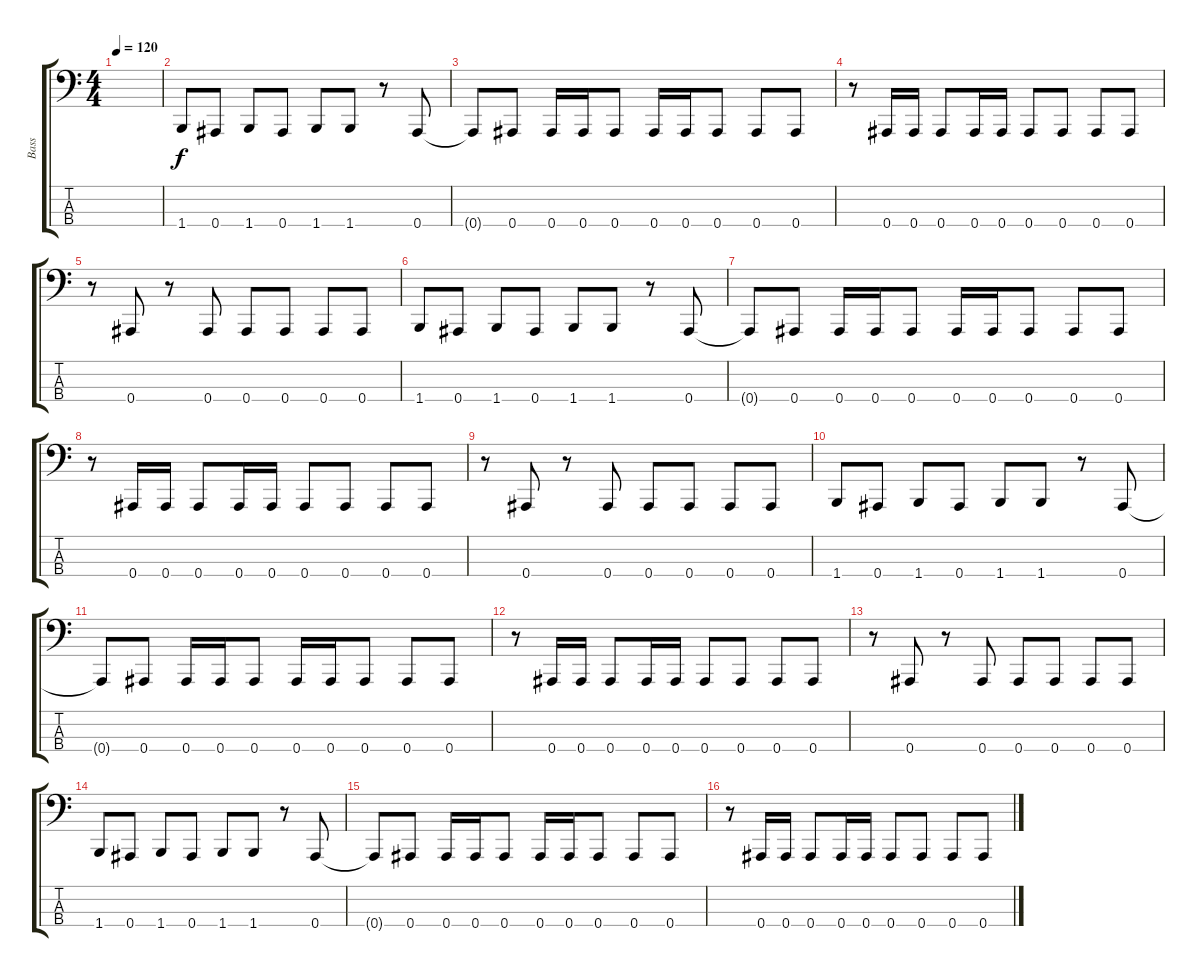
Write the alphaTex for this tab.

\track ("Bass" "Bass") {instrument electricbassfinger}
\staff {score tabs}
\tuning (Eb2 Bb1 F1 Bb0) {hide}
\ts (4 4)
\tempo 120
\clef f4
\ks c
|
1.4.8 0.4.8 1.4.8 0.4.8 1.4.8 1.4.8 r.8 0.4.8 |
0.4{t}.8 0.4.8 0.4.16 0.4.16 0.4.8 0.4.16 0.4.16 0.4.8 0.4.8 0.4.8 |
r.8 0.4.16 0.4.16 0.4.8 0.4.16 0.4.16 0.4.8 0.4.8 0.4.8 0.4.8 |
r.8 0.4.8 r.8 0.4.8 0.4.8 0.4.8 0.4.8 0.4.8 |
1.4.8 0.4.8 1.4.8 0.4.8 1.4.8 1.4.8 r.8 0.4.8 |
0.4{t}.8 0.4.8 0.4.16 0.4.16 0.4.8 0.4.16 0.4.16 0.4.8 0.4.8 0.4.8 |
r.8 0.4.16 0.4.16 0.4.8 0.4.16 0.4.16 0.4.8 0.4.8 0.4.8 0.4.8 |
r.8 0.4.8 r.8 0.4.8 0.4.8 0.4.8 0.4.8 0.4.8 |
1.4.8 0.4.8 1.4.8 0.4.8 1.4.8 1.4.8 r.8 0.4.8 |
0.4{t}.8 0.4.8 0.4.16 0.4.16 0.4.8 0.4.16 0.4.16 0.4.8 0.4.8 0.4.8 |
r.8 0.4.16 0.4.16 0.4.8 0.4.16 0.4.16 0.4.8 0.4.8 0.4.8 0.4.8 |
r.8 0.4.8 r.8 0.4.8 0.4.8 0.4.8 0.4.8 0.4.8 |
1.4.8 0.4.8 1.4.8 0.4.8 1.4.8 1.4.8 r.8 0.4.8 |
0.4{t}.8 0.4.8 0.4.16 0.4.16 0.4.8 0.4.16 0.4.16 0.4.8 0.4.8 0.4.8 |
r.8 0.4.16 0.4.16 0.4.8 0.4.16 0.4.16 0.4.8 0.4.8 0.4.8 0.4.8
